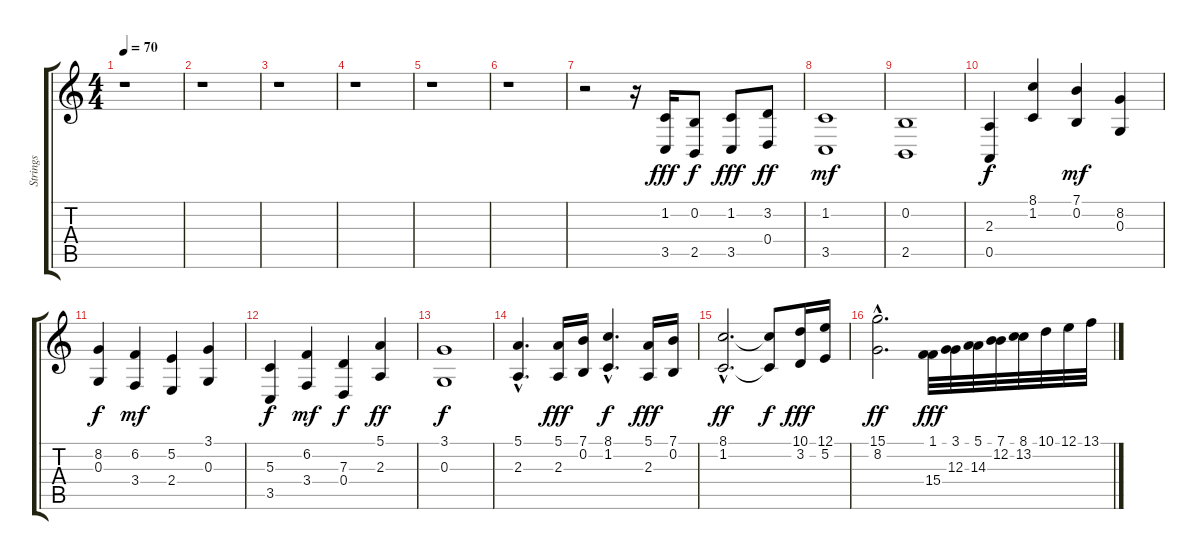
\track ("Strings" "Strings") {instrument stringensemble2}
\staff {score tabs}
\tuning (E4 B3 G3 D3 A2 E2) {hide}
\ts (4 4)
\tempo 70
\clef g2
\ks c
r.1{dy f} |
r.1 |
r.1 |
r.1 |
r.1 |
r.1 |
r.2 r.16 (1.2 3.5).16{dy fff} (0.2 2.5).8{dy f} (1.2 3.5).8{dy fff} (3.2 0.4).8{dy ff} |
(1.2 3.5).1{dy mf} |
(0.2 2.5).1 |
(2.3 0.5).4{dy f} (8.1 1.2).4 (7.1 0.2).4{dy mf} (8.2 0.3).4 |
(8.2 0.3).4{dy f} (6.2 3.4).4{dy mf} (5.2 2.4).4 (3.1 0.3).4 |
(5.3 3.5).4{dy f} (6.2 3.4).4{dy mf} (7.3 0.4).4{dy f} (5.1 2.3).4{dy ff} |
(3.1 0.3).1{dy f} |
(5.1{hac} 2.3{hac}).4{d} (5.1 2.3).16{dy fff} (7.1 0.2).16 (8.1{hac} 1.2{hac}).4{d dy f} (5.1 2.3).16{dy fff} (7.1 0.2).16 |
(8.1{hac} 1.2{hac}).2{d dy ff} (8.1{t} 1.2{t}).8{dy f} (10.1 3.2).16{dy fff} (12.1 5.2).16 |
(15.1{hac} 8.2{hac}).2{d dy ff} (1.1 15.4).32{dy fff} (3.1 12.3).32 (5.1 14.3).32 (7.1 12.2).32 (8.1 13.2).32 10.1.32 12.1.32 13.1.32
